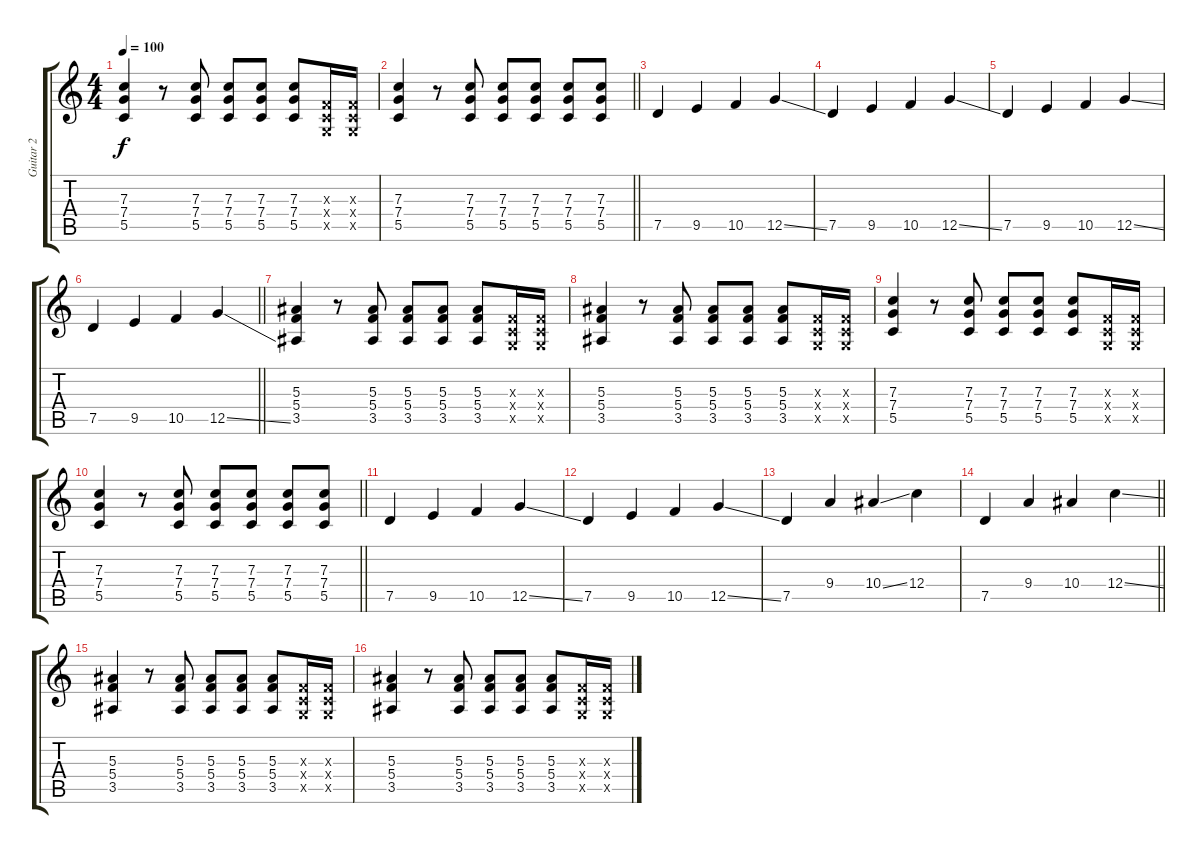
\track ("Guitar 2" "Guitar 2") {instrument distortionguitar}
\staff {score tabs}
\tuning (D4 A3 F3 C3 G2 D2) {hide}
\ts (4 4)
\tempo 100
\clef g2
\ks c
(7.3 7.4 5.5).4{dy f} r.8 (7.3 7.4 5.5).8 (7.3 7.4 5.5).8 (7.3 7.4 5.5).8 (7.3 7.4 5.5).8 (0.3{x} 0.4{x} 0.5{x}).16 (0.3{x} 0.4{x} 0.5{x}).16 |
\barLineRight lightlight
(7.3 7.4 5.5).4 r.8 (7.3 7.4 5.5).8 (7.3 7.4 5.5).8 (7.3 7.4 5.5).8 (7.3 7.4 5.5).8 (7.3 7.4 5.5).8 |
7.5.4 9.5.4 10.5.4 12.5{ss}.4 |
7.5.4 9.5.4 10.5.4 12.5{ss}.4 |
7.5.4 9.5.4 10.5.4 12.5{ss}.4 |
\barLineRight lightlight
7.5.4 9.5.4 10.5.4 12.5{ss}.4 |
(5.3 5.4 3.5).4 r.8 (5.3 5.4 3.5).8 (5.3 5.4 3.5).8 (5.3 5.4 3.5).8 (5.3 5.4 3.5).8 (0.3{x} 0.4{x} 0.5{x}).16 (0.3{x} 0.4{x} 0.5{x}).16 |
(5.3 5.4 3.5).4 r.8 (5.3 5.4 3.5).8 (5.3 5.4 3.5).8 (5.3 5.4 3.5).8 (5.3 5.4 3.5).8 (0.3{x} 0.4{x} 0.5{x}).16 (0.3{x} 0.4{x} 0.5{x}).16 |
(7.3 7.4 5.5).4 r.8 (7.3 7.4 5.5).8 (7.3 7.4 5.5).8 (7.3 7.4 5.5).8 (7.3 7.4 5.5).8 (0.3{x} 0.4{x} 0.5{x}).16 (0.3{x} 0.4{x} 0.5{x}).16 |
\barLineRight lightlight
(7.3 7.4 5.5).4 r.8 (7.3 7.4 5.5).8 (7.3 7.4 5.5).8 (7.3 7.4 5.5).8 (7.3 7.4 5.5).8 (7.3 7.4 5.5).8 |
7.5.4 9.5.4 10.5.4 12.5{ss}.4 |
7.5.4 9.5.4 10.5.4 12.5{ss}.4 |
7.5.4 9.4.4 10.4{ss}.4 12.4.4 |
\barLineRight lightlight
7.5.4 9.4.4 10.4.4 12.4{ss}.4 |
(5.3 5.4 3.5).4 r.8 (5.3 5.4 3.5).8 (5.3 5.4 3.5).8 (5.3 5.4 3.5).8 (5.3 5.4 3.5).8 (0.3{x} 0.4{x} 0.5{x}).16 (0.3{x} 0.4{x} 0.5{x}).16 |
(5.3 5.4 3.5).4 r.8 (5.3 5.4 3.5).8 (5.3 5.4 3.5).8 (5.3 5.4 3.5).8 (5.3 5.4 3.5).8 (0.3{x} 0.4{x} 0.5{x}).16 (0.3{x} 0.4{x} 0.5{x}).16
